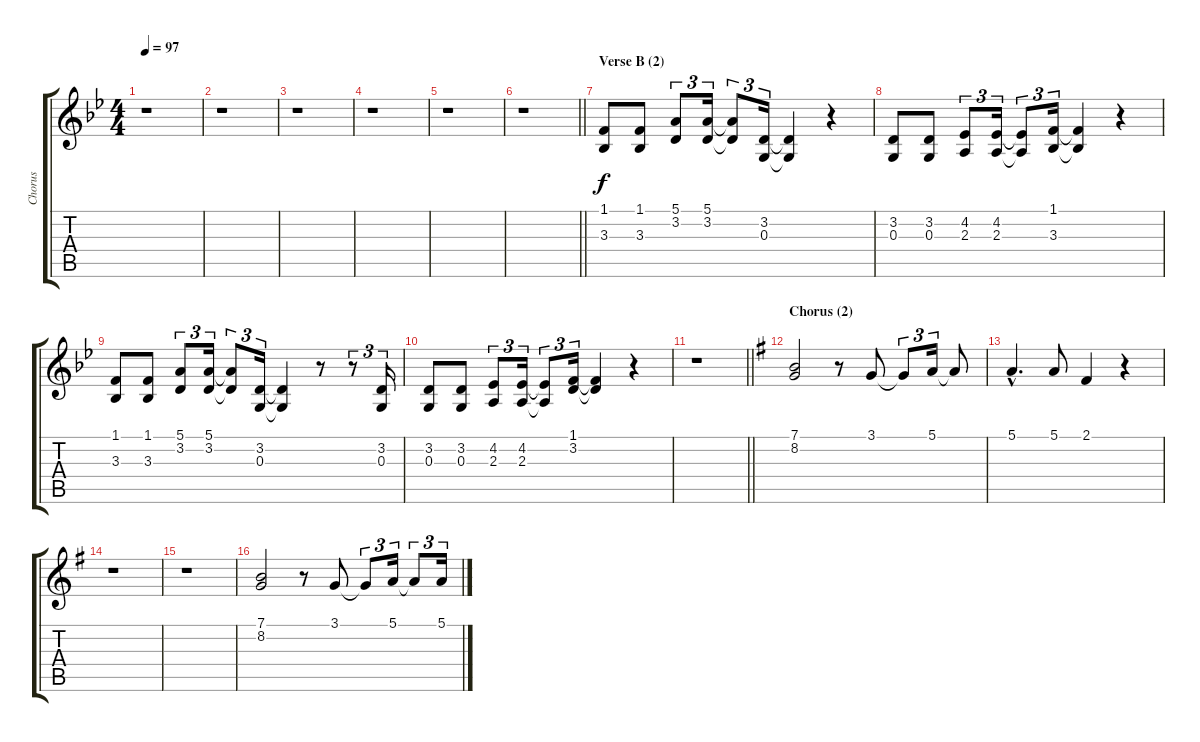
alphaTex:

\track ("Chorus" "Chorus") {instrument sopranosax}
\staff {score tabs}
\tuning (E4 B3 G3 D3 A2 E2) {hide}
\ts (4 4)
\tempo 97
\clef g2
\ks bb
r.1{dy f} |
r.1 |
r.1 |
r.1 |
r.1 |
\barLineRight lightlight
r.1 |
\section ("" "Verse B (2)")
(1.1 3.3).8 (1.1 3.3).8 (5.1 3.2).8{tu (3 2)} (5.1 3.2).16{tu (3 2)} (5.1{t} 3.2{t}).8{tu (3 2)} (3.2 0.3).16{tu (3 2)} (3.2{t} 0.3{t}).4 r.4 |
(3.2 0.3).8 (3.2 0.3).8 (4.2 2.3).8{tu (3 2)} (4.2 2.3).16{tu (3 2)} (4.2{t} 2.3{t}).8{tu (3 2)} (1.1 3.3).16{tu (3 2)} (1.1{t} 3.3{t}).4 r.4 |
(1.1 3.3).8 (1.1 3.3).8 (5.1 3.2).8{tu (3 2)} (5.1 3.2).16{tu (3 2)} (5.1{t} 3.2{t}).8{tu (3 2)} (3.2 0.3).16{tu (3 2)} (3.2{t} 0.3{t}).4 r.8 r.8{tu (3 2)} (3.2 0.3).16{tu (3 2)} |
(3.2 0.3).8 (3.2 0.3).8 (4.2 2.3).8{tu (3 2)} (4.2 2.3).16{tu (3 2)} (4.2{t} 2.3{t}).8{tu (3 2)} (1.1 3.2).16{tu (3 2)} (1.1{t} 3.2{t}).4 r.4 |
\barLineRight lightlight
r.1 |
\section ("" "Chorus (2)")
\ks g
(7.1 8.2).2 r.8 3.1.8 3.1{t}.8{tu (3 2)} 5.1.16{tu (3 2)} 5.1{t}.8 |
5.1{hac}.4{d} 5.1.8 2.1.4 r.4 |
r.1 |
r.1 |
(7.1 8.2).2 r.8 3.1.8 3.1{t}.8{tu (3 2)} 5.1.16{tu (3 2)} 5.1{t}.8{tu (3 2)} 5.1.16{tu (3 2)}
